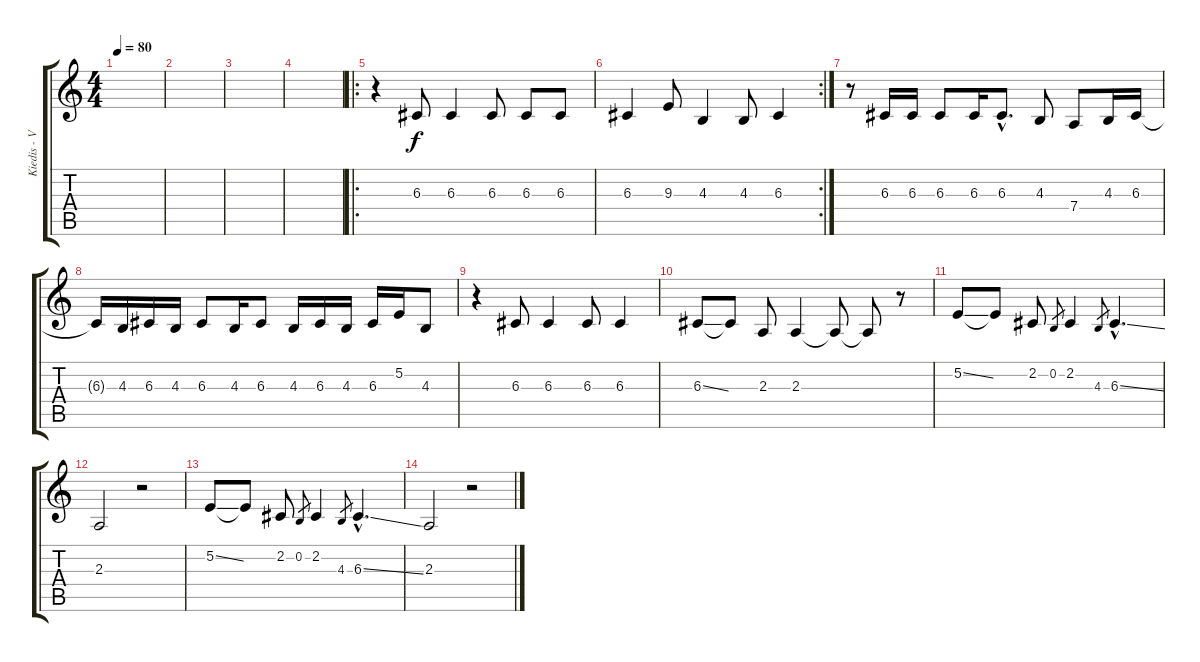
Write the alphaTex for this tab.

\track ("Kiedis - Voice" "Kiedis - V") {instrument bassoon}
\staff {score tabs}
\tuning (E4 B3 G3 D3 A2 E2) {hide}
\ts (4 4)
\tempo 80
\clef g2
\ks c
|
|
|
|
\ro
r.4 6.3.8 6.3.4 6.3.8 6.3.8 6.3.8 |
\rc 2
6.3.4 9.3.8 4.3.4 4.3.8 6.3.4 |
r.8 6.3.16 6.3.16 6.3.8 6.3.16 6.3{hac}.8{d} 4.3.8 7.4.8 4.3.16 6.3.16 |
6.3{t}.16 4.3.16 6.3.16 4.3.16 6.3.8 4.3.16 6.3.8 4.3.16 6.3.16 4.3.16 6.3.16 5.2.16 4.3.8 |
r.4 6.3.8 6.3.4 6.3.8 6.3.4 |
6.3{ss}.8 6.3{t}.8 2.3.8 2.3.4 2.3{t}.8 2.3{t}.8 r.8 |
5.2{ss}.8 5.2{t}.8 2.2.8 0.2.8{gr} 2.2.4 4.3.8{gr} 6.3{ss hac}.4{d} |
2.3.2 r.2 |
5.2{ss}.8 5.2{t}.8 2.2.8 0.2.8{gr} 2.2.4 4.3.8{gr} 6.3{ss hac}.4{d} |
2.3.2 r.2
